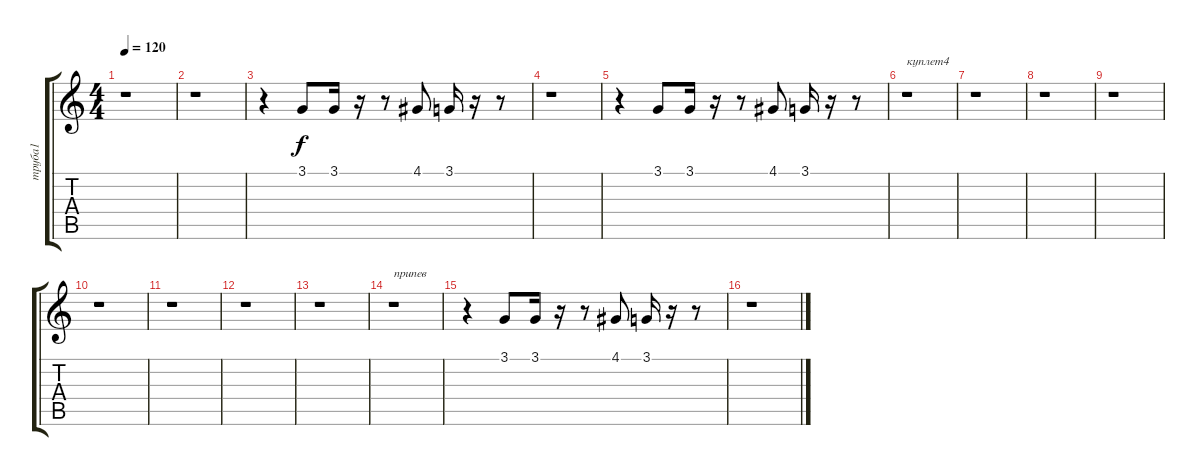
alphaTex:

\track ("труба1" "труба1") {instrument trumpet}
\staff {score tabs}
\tuning (E4 B3 G3 D3 A2 E2) {hide}
\ts (4 4)
\tempo 120
\clef g2
\ks c
r.1{dy f} |
r.1 |
r.4 3.1.8 3.1.16 r.16 r.8 4.1.8 3.1.16 r.16 r.8 |
r.1 |
r.4 3.1.8 3.1.16 r.16 r.8 4.1.8 3.1.16 r.16 r.8 |
r.1{txt "куплет4"} |
r.1 |
r.1 |
r.1 |
r.1 |
r.1 |
r.1 |
r.1 |
r.1{txt "припев"} |
r.4 3.1.8 3.1.16 r.16 r.8 4.1.8 3.1.16 r.16 r.8 |
r.1
